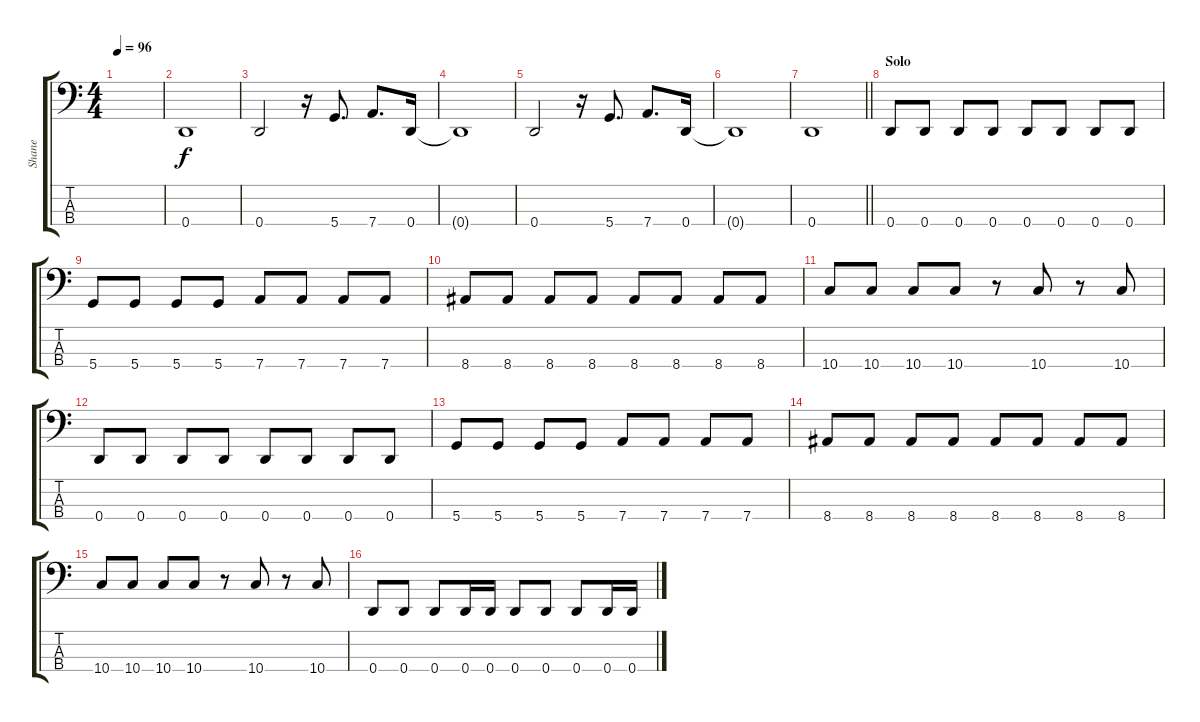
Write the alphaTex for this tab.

\track ("Shane" "Shane") {instrument electricbasspick}
\staff {score tabs}
\tuning (G2 D2 A1 D1) {hide}
\ts (4 4)
\tempo 96
\clef f4
\ks c
|
0.4.1{volume 16} |
0.4.2 r.16 5.4.8{d} 7.4.8{d} 0.4.16 |
0.4{t}.1 |
0.4.2 r.16 5.4.8{d} 7.4.8{d} 0.4.16 |
0.4{t}.1 |
\barLineRight lightlight
0.4.1 |
\section ("" "Solo")
0.4.8{volume 16} 0.4.8 0.4.8 0.4.8 0.4.8 0.4.8 0.4.8 0.4.8 |
5.4.8{volume 16} 5.4.8 5.4.8 5.4.8 7.4.8 7.4.8 7.4.8 7.4.8 |
8.4.8{volume 16} 8.4.8 8.4.8 8.4.8 8.4.8 8.4.8 8.4.8 8.4.8 |
10.4.8{volume 16} 10.4.8 10.4.8 10.4.8 r.8 10.4.8 r.8 10.4.8 |
0.4.8{volume 16} 0.4.8 0.4.8 0.4.8 0.4.8 0.4.8 0.4.8 0.4.8 |
5.4.8{volume 16} 5.4.8 5.4.8 5.4.8 7.4.8 7.4.8 7.4.8 7.4.8 |
8.4.8{volume 16} 8.4.8 8.4.8 8.4.8 8.4.8 8.4.8 8.4.8 8.4.8 |
10.4.8{volume 16} 10.4.8 10.4.8 10.4.8 r.8 10.4.8 r.8 10.4.8 |
0.4.8{volume 7} 0.4.8 0.4.8 0.4.16 0.4.16 0.4.8 0.4.8 0.4.8 0.4.16 0.4.16
